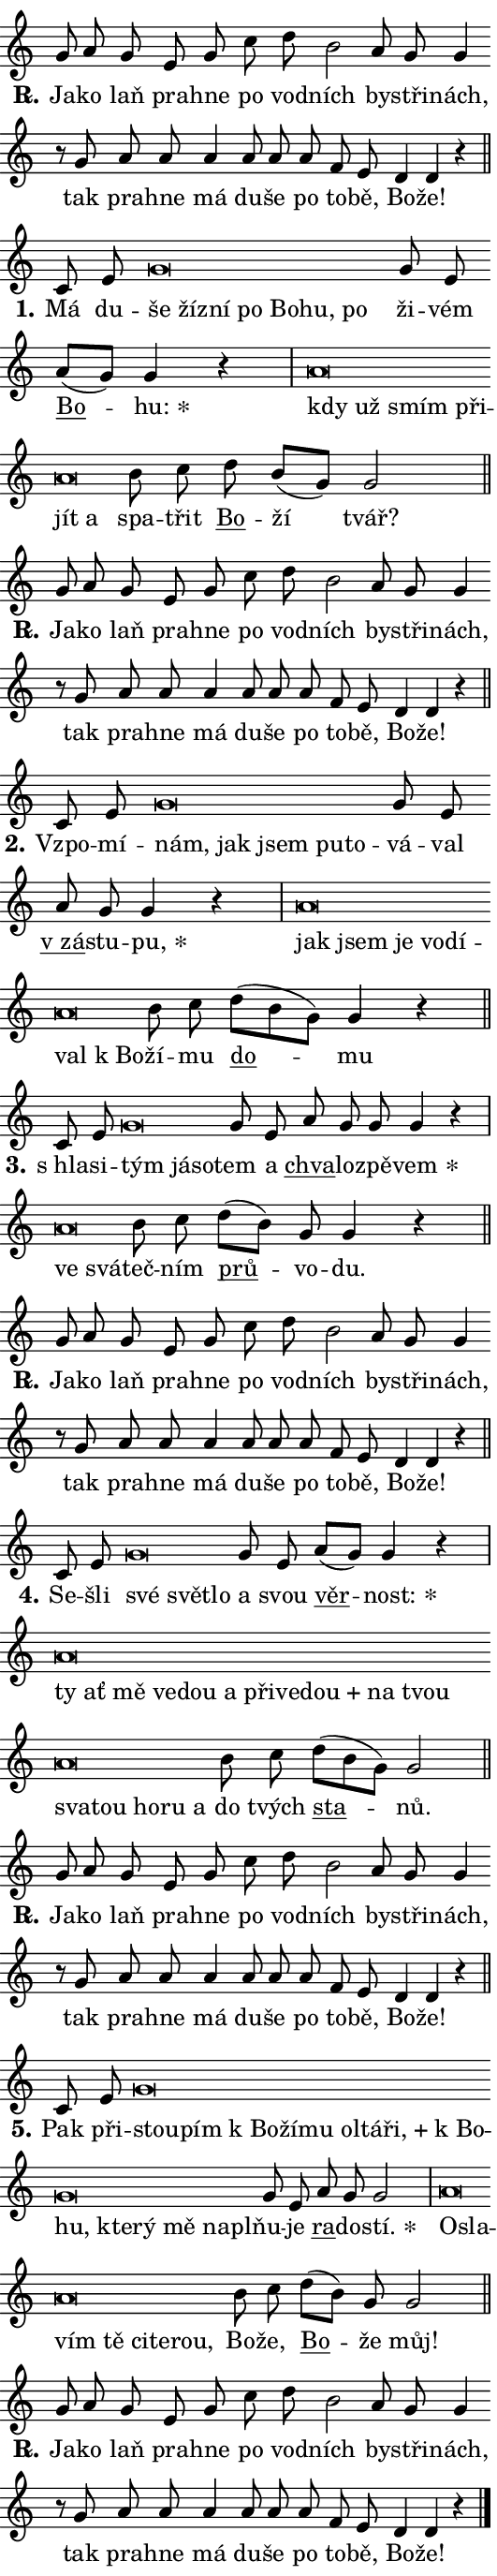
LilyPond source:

\version "2.24.0"
\header { tagline = "" }
\paper {
  indent = 0\cm
  top-margin = 0\cm
  right-margin = 0.13\cm % to fit lyric hyphens
  bottom-margin = 0\cm
  left-margin = 0\cm
  paper-width = 9\cm
  page-breaking = #ly:one-page-breaking
  system-system-spacing.basic-distance = #11
  score-system-spacing.basic-distance = #11
  ragged-last = ##f
}


%% Author: Thomas Morley
%% https://lists.gnu.org/archive/html/lilypond-user/2020-05/msg00002.html
#(define (line-position grob)
"Returns position of @var[grob} in current system:
   @code{'start}, if at first time-step
   @code{'end}, if at last time-step
   @code{'middle} otherwise
"
  (let* ((col (ly:item-get-column grob))
         (ln (ly:grob-object col 'left-neighbor))
         (rn (ly:grob-object col 'right-neighbor))
         (col-to-check-left (if (ly:grob? ln) ln col))
         (col-to-check-right (if (ly:grob? rn) rn col))
         (break-dir-left
           (and
             (ly:grob-property col-to-check-left 'non-musical #f)
             (ly:item-break-dir col-to-check-left)))
         (break-dir-right
           (and
             (ly:grob-property col-to-check-right 'non-musical #f)
             (ly:item-break-dir col-to-check-right))))
        (cond ((eqv? 1 break-dir-left) 'start)
              ((eqv? -1 break-dir-right) 'end)
              (else 'middle))))

#(define (tranparent-at-line-position vctor)
  (lambda (grob)
  "Relying on @code{line-position} select the relevant enry from @var{vctor}.
Used to determine transparency,"
    (case (line-position grob)
      ((end) (not (vector-ref vctor 0)))
      ((middle) (not (vector-ref vctor 1)))
      ((start) (not (vector-ref vctor 2))))))

noteHeadBreakVisibility =
#(define-music-function (break-visibility)(vector?)
"Makes @code{NoteHead}s transparent relying on @var{break-visibility}"
#{
  \override NoteHead.transparent =
    #(tranparent-at-line-position break-visibility)
#})

#(define delete-ledgers-for-transparent-note-heads
  (lambda (grob)
    "Reads whether a @code{NoteHead} is transparent.
If so this @code{NoteHead} is removed from @code{'note-heads} from
@var{grob}, which is supposed to be @code{LedgerLineSpanner}.
As a result ledgers are not printed for this @code{NoteHead}"
    (let* ((nhds-array (ly:grob-object grob 'note-heads))
           (nhds-list
             (if (ly:grob-array? nhds-array)
                 (ly:grob-array->list nhds-array)
                 '()))
           ;; Relies on the transparent-property being done before
           ;; Staff.LedgerLineSpanner.after-line-breaking is executed.
           ;; This is fragile ...
           (to-keep
             (remove
               (lambda (nhd)
                 (ly:grob-property nhd 'transparent #f))
               nhds-list)))
      ;; TODO find a better method to iterate over grob-arrays, similiar
      ;; to filter/remove etc for lists
      ;; For now rebuilt from scratch
      (set! (ly:grob-object grob 'note-heads)  '())
      (for-each
        (lambda (nhd)
          (ly:pointer-group-interface::add-grob grob 'note-heads nhd))
        to-keep))))

squashNotes = {
  \override NoteHead.X-extent = #'(-0.2 . 0.2)
  \override NoteHead.Y-extent = #'(-0.75 . 0)
  \override NoteHead.stencil =
    #(lambda (grob)
       (let ((pos (ly:grob-property grob 'staff-position)))
         (begin
           (if (< pos -7) (display "ERROR: Lower brevis then expected\n") (display ""))
           (if (<= pos -6) ly:text-interface::print ly:note-head::print))))
}
unSquashNotes = {
  \revert NoteHead.X-extent
  \revert NoteHead.Y-extent
  \revert NoteHead.stencil
}

hideNotes = \noteHeadBreakVisibility #begin-of-line-visible
unHideNotes = \noteHeadBreakVisibility #all-visible

% work-around for resetting accidentals
% https://lilypond.org/doc/v2.23/Documentation/notation/displaying-rhythms#unmetered-music
cadenzaMeasure = {
  \cadenzaOff
  \partial 1024 s1024
  \cadenzaOn
}

#(define-markup-command (accent layout props text) (markup?)
  "Underline accented syllable"
  (interpret-markup layout props
    #{\markup \override #'(offset . 4.3) \underline { #text }#}))

responsum = \markup \concat {
  "R" \hspace #-1.05 \path #0.1 #'((moveto 0 0.07) (lineto 0.9 0.8)) \hspace #0.05 "."
}

spaceSize = #0.6828661417322834 % exact space size for TeX Gyre Schola

\layout {
  \context {
    \Staff
    \remove "Time_signature_engraver"
    \override LedgerLineSpanner.after-line-breaking = #delete-ledgers-for-transparent-note-heads
  }
  \context {
    \Lyrics {
      \override LyricSpace.minimum-distance = \spaceSize
      \override LyricText.font-name = #"TeX Gyre Schola"
      \override LyricText.font-size = 1
      \override StanzaNumber.font-name = #"TeX Gyre Schola Bold"
      \override StanzaNumber.font-size = 1
    }
  }
  \context {
    \Score 
    \override NoteHead.text =
      #(lambda (grob) 
        (let ((pos (ly:grob-property grob 'staff-position)))
          #{\markup {
            \combine
              \halign #-0.55 \raise #(if (= pos -6) 0 0.5) \override #'(thickness . 2) \draw-line #'(3.2 . 0)
              \musicglyph "noteheads.sM1"
          }#}))
  }
}

% magnetic-lyrics.ily
%
%   written by
%     Jean Abou Samra <jean@abou-samra.fr>
%     Werner Lemberg <wl@gnu.org>
%
%   adapted by
%     Jiri Hon <jiri.hon@gmail.com>
%
% Version 2022-Apr-15

% https://www.mail-archive.com/lilypond-user@gnu.org/msg149350.html

#(define (Left_hyphen_pointer_engraver context)
   "Collect syllable-hyphen-syllable occurrences in lyrics and store
them in properties.  This engraver only looks to the left.  For
example, if the lyrics input is @code{foo -- bar}, it does the
following.

@itemize @bullet
@item
Set the @code{text} property of the @code{LyricHyphen} grob between
@q{foo} and @q{bar} to @code{foo}.

@item
Set the @code{left-hyphen} property of the @code{LyricText} grob with
text @q{foo} to the @code{LyricHyphen} grob between @q{foo} and
@q{bar}.
@end itemize

Use this auxiliary engraver in combination with the
@code{lyric-@/text::@/apply-@/magnetic-@/offset!} hook."
   (let ((hyphen #f)
         (text #f))
     (make-engraver
      (acknowledgers
       ((lyric-syllable-interface engraver grob source-engraver)
        (set! text grob)))
      (end-acknowledgers
       ((lyric-hyphen-interface engraver grob source-engraver)
        ;(when (not (grob::has-interface grob 'lyric-space-interface))
          (set! hyphen grob)));)
      ((stop-translation-timestep engraver)
       (when (and text hyphen)
         (ly:grob-set-object! text 'left-hyphen hyphen))
       (set! text #f)
       (set! hyphen #f)))))

#(define (lyric-text::apply-magnetic-offset! grob)
   "If the space between two syllables is less than the value in
property @code{LyricText@/.details@/.squash-threshold}, move the right
syllable to the left so that it gets concatenated with the left
syllable.

Use this function as a hook for
@code{LyricText@/.after-@/line-@/breaking} if the
@code{Left_@/hyphen_@/pointer_@/engraver} is active."
   (let ((hyphen (ly:grob-object grob 'left-hyphen #f)))
     (when hyphen
       (let ((left-text (ly:spanner-bound hyphen LEFT)))
         (when (grob::has-interface left-text 'lyric-syllable-interface)
           (let* ((common (ly:grob-common-refpoint grob left-text X))
                  (this-x-ext (ly:grob-extent grob common X))
                  (left-x-ext
                   (begin
                     ;; Trigger magnetism for left-text.
                     (ly:grob-property left-text 'after-line-breaking)
                     (ly:grob-extent left-text common X)))
                  ;; `delta` is the gap width between two syllables.
                  (delta (- (interval-start this-x-ext)
                            (interval-end left-x-ext)))
                  (details (ly:grob-property grob 'details))
                  (threshold (assoc-get 'squash-threshold details 0.2)))
             (when (< delta threshold)
               (let* (;; We have to manipulate the input text so that
                      ;; ligatures crossing syllable boundaries are not
                      ;; disabled.  For languages based on the Latin
                      ;; script this is essentially a beautification.
                      ;; However, for non-Western scripts it can be a
                      ;; necessity.
                      (lt (ly:grob-property left-text 'text))
                      (rt (ly:grob-property grob 'text))
                      (is-space (grob::has-interface hyphen 'lyric-space-interface))
                      (space (if is-space " " ""))
                      (extra-delta (if is-space spaceSize 0))
                      ;; Append new syllable.
                      (ltrt-space (if (and (string? lt) (string? rt))
                                (string-append lt space rt)
                                (make-concat-markup (list lt space rt))))
                      ;; Right-align `ltrt` to the right side.
                      (ltrt-space-markup (grob-interpret-markup
                               grob
                               (make-translate-markup
                                (cons (interval-length this-x-ext) 0)
                                (make-right-align-markup ltrt-space)))))
                 (begin
                   ;; Don't print `left-text`.
                   (ly:grob-set-property! left-text 'stencil #f)
                   ;; Set text and stencil (which holds all collected
                   ;; syllables so far) and shift it to the left.
                   (ly:grob-set-property! grob 'text ltrt-space)
                   (ly:grob-set-property! grob 'stencil ltrt-space-markup)
                   (ly:grob-translate-axis! grob (- (- delta extra-delta)) X))))))))))


#(define (lyric-hyphen::displace-bounds-first grob)
   ;; Make very sure this callback isn't triggered too early.
   (let ((left (ly:spanner-bound grob LEFT))
         (right (ly:spanner-bound grob RIGHT)))
     (ly:grob-property left 'after-line-breaking)
     (ly:grob-property right 'after-line-breaking)
     (ly:lyric-hyphen::print grob)))

squashThreshold = #0.4

\layout {
  \context {
    \Lyrics
    \consists #Left_hyphen_pointer_engraver
    \override LyricText.after-line-breaking =
      #lyric-text::apply-magnetic-offset!
    \override LyricHyphen.stencil = #lyric-hyphen::displace-bounds-first
    \override LyricText.details.squash-threshold = \squashThreshold
    \override LyricHyphen.minimum-distance = 0
    \override LyricHyphen.minimum-length = \squashThreshold
  }
}

squashText = \override LyricText.details.squash-threshold = 9999
unSquashText = \override LyricText.details.squash-threshold = \squashThreshold

leftText = \override LyricText.self-alignment-X = #LEFT
unLeftText = \revert LyricText.self-alignment-X

starOffset = #(lambda (grob) 
                (let ((x_offset (ly:self-alignment-interface::aligned-on-x-parent grob)))
                  (if (= x_offset 0) 0 (+ x_offset 1.2))))

star = #(define-music-function (syllable)(string?)
"Append star separator at the end of a syllable"
#{
  \once \override LyricText.X-offset = #starOffset
  \lyricmode { \markup {
    #syllable
    \override #'((font-name . "TeX Gyre Schola Bold")) \hspace #0.2 \lower #0.65 \larger "*"
  } }
#})

starAccent = #(define-music-function (syllable)(string?)
"Append star separator at the end of a syllable and make accent"
#{
  \once \override LyricText.X-offset = #starOffset
  \lyricmode { \markup {
    \accent #syllable
    \override #'((font-name . "TeX Gyre Schola Bold")) \hspace #0.2 \lower #0.65 \larger "*"
  } }
#})

breath = #(define-music-function (syllable)(string?)
"Append breathing indicator at the end of a syllable"
#{
  \lyricmode { \markup { #syllable "+" } }
#})

optionalBreath = #(define-music-function (syllable)(string?)
"Append optional breathing indicator at the end of a syllable"
#{
  \lyricmode { \markup { #syllable "(+)" } }
#})


\score {
    <<
        \new Voice = "melody" { \cadenzaOn \key c \major \relative { g'8 a g e g c d b2 \bar "" a8 g g4 \bar "" r8 g a a a4 \bar "" a8 a \bar "" a f e \bar "" d4 d r \cadenzaMeasure \bar "||" \break } }
        \new Lyrics \lyricsto "melody" { \lyricmode { \set stanza = \responsum
Ja -- ko laň pra -- hne po vod -- ních by -- stři -- nách, tak pra -- hne má du -- še po to -- bě, Bo -- že! } }
    >>
    \layout {}
}

\score {
    <<
        \new Voice = "melody" { \cadenzaOn \key c \major \relative { c'8 e \bar "" \squashNotes g\breve*1/16 \hideNotes \breve*1/16 \bar "" \breve*1/16 \bar "" \breve*1/16 \bar "" \breve*1/16 \bar "" \breve*1/16 \breve*1/16 \bar "" \unHideNotes \unSquashNotes g8 e \bar "" a[( g)] g4 r \cadenzaMeasure \bar "|" \squashNotes a\breve*1/16 \hideNotes \breve*1/16 \bar "" \breve*1/16 \bar "" \breve*1/16 \bar "" \breve*1/16 \breve*1/16 \bar "" \unHideNotes \unSquashNotes b8 c \bar "" d b[( g)] g2 \cadenzaMeasure \bar "||" \break } }
        \new Lyrics \lyricsto "melody" { \lyricmode { \set stanza = "1."
Má du -- \leftText še \squashText žíz -- ní po Bo -- hu, po \unLeftText \unSquashText ži -- vém \markup \accent Bo -- \star hu: \leftText kdy \squashText už smím při -- jít a \unLeftText \unSquashText spa -- třit \markup \accent Bo -- ží tvář? } }
    >>
    \layout {}
}

\score {
    <<
        \new Voice = "melody" { \cadenzaOn \key c \major \relative { g'8 a g e g c d b2 \bar "" a8 g g4 \bar "" r8 g a a a4 \bar "" a8 a \bar "" a f e \bar "" d4 d r \cadenzaMeasure \bar "||" \break } }
        \new Lyrics \lyricsto "melody" { \lyricmode { \set stanza = \responsum
Ja -- ko laň pra -- hne po vod -- ních by -- stři -- nách, tak pra -- hne má du -- še po to -- bě, Bo -- že! } }
    >>
    \layout {}
}

\score {
    <<
        \new Voice = "melody" { \cadenzaOn \key c \major \relative { c'8 e \bar "" \squashNotes g\breve*1/16 \hideNotes \breve*1/16 \bar "" \breve*1/16 \bar "" \breve*1/16 \breve*1/16 \bar "" \unHideNotes \unSquashNotes g8 e \bar "" a g g4 r \cadenzaMeasure \bar "|" \squashNotes a\breve*1/16 \hideNotes \breve*1/16 \bar "" \breve*1/16 \bar "" \breve*1/16 \bar "" \breve*1/16 \bar "" \breve*1/16 \breve*1/16 \bar "" \unHideNotes \unSquashNotes b8 c \bar "" d[( b g)] g4 r \cadenzaMeasure \bar "||" \break } }
        \new Lyrics \lyricsto "melody" { \lyricmode { \set stanza = "2."
Vzpo -- mí -- \leftText nám, \squashText jak jsem pu -- to -- \unLeftText \unSquashText vá -- val \markup \accent "v zá" -- stu -- \star pu, \leftText jak \squashText jsem je vo -- dí -- val "k Bo" -- \unLeftText \unSquashText ží -- mu \markup \accent do -- mu } }
    >>
    \layout {}
}

\score {
    <<
        \new Voice = "melody" { \cadenzaOn \key c \major \relative { c'8 e \bar "" \squashNotes g\breve*1/16 \hideNotes \breve*1/16 \breve*1/16 \bar "" \unHideNotes \unSquashNotes g8 e \bar "" a g g g4 r \cadenzaMeasure \bar "|" \squashNotes a\breve*1/16 \hideNotes \breve*1/16 \bar "" \unHideNotes \unSquashNotes b8 c \bar "" d[( b)] g g4 r \cadenzaMeasure \bar "||" \break } }
        \new Lyrics \lyricsto "melody" { \lyricmode { \set stanza = "3."
"s hla" -- si -- \leftText tým \squashText já -- so -- \unLeftText \unSquashText tem a \markup \accent chva -- lo -- zpě -- \star vem \leftText ve \squashText svá -- \unLeftText \unSquashText teč -- ním \markup \accent prů -- vo -- du. } }
    >>
    \layout {}
}

\score {
    <<
        \new Voice = "melody" { \cadenzaOn \key c \major \relative { g'8 a g e g c d b2 \bar "" a8 g g4 \bar "" r8 g a a a4 \bar "" a8 a \bar "" a f e \bar "" d4 d r \cadenzaMeasure \bar "||" \break } }
        \new Lyrics \lyricsto "melody" { \lyricmode { \set stanza = \responsum
Ja -- ko laň pra -- hne po vod -- ních by -- stři -- nách, tak pra -- hne má du -- še po to -- bě, Bo -- že! } }
    >>
    \layout {}
}

\score {
    <<
        \new Voice = "melody" { \cadenzaOn \key c \major \relative { c'8 e \bar "" \squashNotes g\breve*1/16 \hideNotes \breve*1/16 \breve*1/16 \bar "" \unHideNotes \unSquashNotes g8 e \bar "" a[( g)] g4 r \cadenzaMeasure \bar "|" \squashNotes a\breve*1/16 \hideNotes \breve*1/16 \bar "" \breve*1/16 \bar "" \breve*1/16 \bar "" \breve*1/16 \bar "" \breve*1/16 \bar "" \breve*1/16 \bar "" \breve*1/16 \bar "" \breve*1/16 \bar "" \breve*1/16 \bar "" \breve*1/16 \bar "" \breve*1/16 \bar "" \breve*1/16 \bar "" \breve*1/16 \bar "" \breve*1/16 \breve*1/16 \bar "" \unHideNotes \unSquashNotes b8 c \bar "" d[( b g)] g2 \cadenzaMeasure \bar "||" \break } }
        \new Lyrics \lyricsto "melody" { \lyricmode { \set stanza = "4."
Se -- šli \leftText své \squashText svět -- lo \unLeftText \unSquashText a svou \markup \accent věr -- \star nost: \leftText ty \squashText ať mě ve -- dou a při -- ve -- \breath "dou" na tvou sva -- tou ho -- ru a \unLeftText \unSquashText do tvých \markup \accent sta -- nů. } }
    >>
    \layout {}
}

\score {
    <<
        \new Voice = "melody" { \cadenzaOn \key c \major \relative { g'8 a g e g c d b2 \bar "" a8 g g4 \bar "" r8 g a a a4 \bar "" a8 a \bar "" a f e \bar "" d4 d r \cadenzaMeasure \bar "||" \break } }
        \new Lyrics \lyricsto "melody" { \lyricmode { \set stanza = \responsum
Ja -- ko laň pra -- hne po vod -- ních by -- stři -- nách, tak pra -- hne má du -- še po to -- bě, Bo -- že! } }
    >>
    \layout {}
}

\score {
    <<
        \new Voice = "melody" { \cadenzaOn \key c \major \relative { c'8 e \bar "" \squashNotes g\breve*1/16 \hideNotes \breve*1/16 \bar "" \breve*1/16 \bar "" \breve*1/16 \bar "" \breve*1/16 \bar "" \breve*1/16 \bar "" \breve*1/16 \bar "" \breve*1/16 \bar "" \breve*1/16 \bar "" \breve*1/16 \bar "" \breve*1/16 \bar "" \breve*1/16 \bar "" \breve*1/16 \bar "" \breve*1/16 \breve*1/16 \bar "" \unHideNotes \unSquashNotes g8 e \bar "" a g g2 \cadenzaMeasure \bar "|" \squashNotes a\breve*1/16 \hideNotes \breve*1/16 \bar "" \breve*1/16 \bar "" \breve*1/16 \bar "" \breve*1/16 \bar "" \breve*1/16 \breve*1/16 \bar "" \unHideNotes \unSquashNotes b8 c \bar "" d[( b)] g g2 \cadenzaMeasure \bar "||" \break } }
        \new Lyrics \lyricsto "melody" { \lyricmode { \set stanza = "5."
Pak při -- \leftText stou -- \squashText pím "k Bo" -- ží -- mu ol -- tá -- \breath "ři," "k Bo" -- hu, kte -- rý mě na -- pl -- \unLeftText \unSquashText ňu -- je \markup \accent ra -- do -- \star stí. \leftText O -- \squashText sla -- vím tě ci -- te -- rou, \unLeftText \unSquashText Bo -- že, \markup \accent Bo -- že můj! } }
    >>
    \layout {}
}

\score {
    <<
        \new Voice = "melody" { \cadenzaOn \key c \major \relative { g'8 a g e g c d b2 \bar "" a8 g g4 \bar "" r8 g a a a4 \bar "" a8 a \bar "" a f e \bar "" d4 d r \cadenzaMeasure \bar "||" \break } \bar "|." }
        \new Lyrics \lyricsto "melody" { \lyricmode { \set stanza = \responsum
Ja -- ko laň pra -- hne po vod -- ních by -- stři -- nách, tak pra -- hne má du -- še po to -- bě, Bo -- že! } }
    >>
    \layout {}
}
